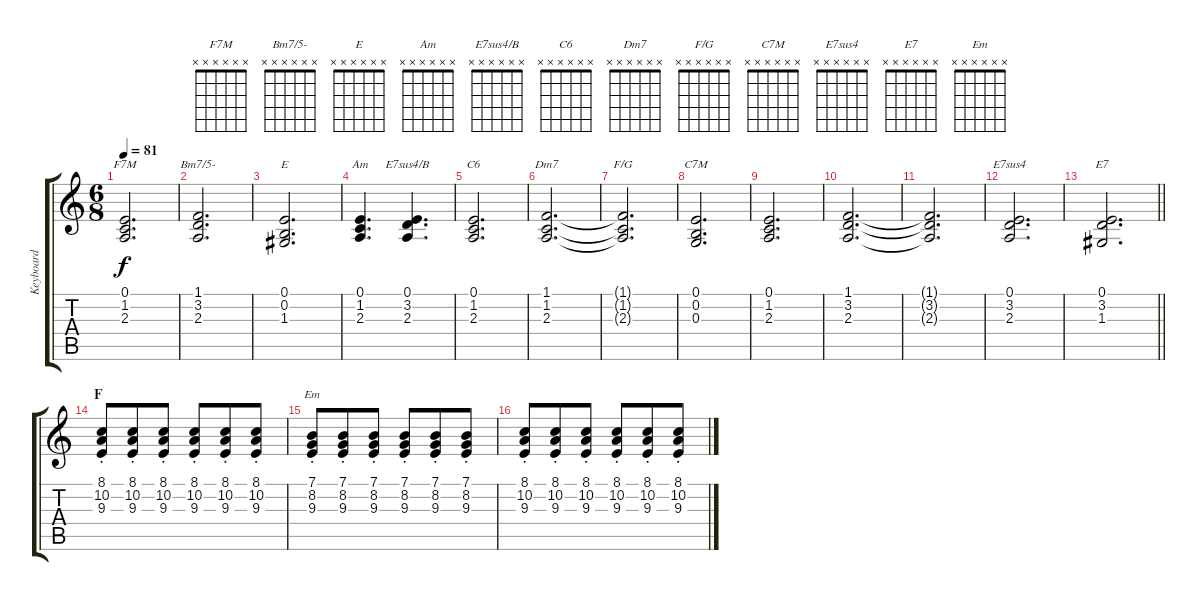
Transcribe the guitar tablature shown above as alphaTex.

\track ("Keyboard" "Keyboard") {instrument synthstrings2}
\staff {score tabs}
\tuning (E4 B3 G3 D3 A2 E2) {hide}
\chord ("F7M" x x x x x x)
\chord ("Bm7/5-" x x x x x x)
\chord ("E" x x x x x x)
\chord ("Am" x x x x x x)
\chord ("E7sus4/B" x x x x x x)
\chord ("C6" x x x x x x)
\chord ("Dm7" x x x x x x)
\chord ("F/G" x x x x x x)
\chord ("C7M" x x x x x x)
\chord ("E7sus4" x x x x x x)
\chord ("E7" x x x x x x)
\chord ("Em" x x x x x x)
\ts (6 8)
\tempo 81
\clef g2
\ks c
(0.1 1.2 2.3).2{d ch "F7M" dy f} |
(1.1 3.2 2.3).2{d ch "Bm7/5-"} |
(0.1 0.2 1.3).2{d ch "E"} |
(0.1 1.2 2.3).4{d ch "Am"} (0.1 3.2 2.3).4{d ch "E7sus4/B"} |
(0.1 1.2 2.3).2{d ch "C6"} |
(1.1 1.2 2.3).2{d ch "Dm7"} |
(1.1{t} 1.2{t} 2.3{t}).2{d ch "F/G"} |
(0.1 0.2 0.3).2{d ch "C7M"} |
(0.1 1.2 2.3).2{d} |
(1.1 3.2 2.3).2{d} |
(1.1{t} 3.2{t} 2.3{t}).2{d} |
(0.1 3.2 2.3).2{d ch "E7sus4"} |
\barLineRight lightlight
(0.1 3.2 1.3).2{d ch "E7"} |
\section ("" "F")
(8.1{st} 10.2{st} 9.3{st}).8 (8.1{st} 10.2{st} 9.3{st}).8 (8.1{st} 10.2{st} 9.3{st}).8 (8.1{st} 10.2{st} 9.3{st}).8 (8.1{st} 10.2{st} 9.3{st}).8 (8.1{st} 10.2{st} 9.3{st}).8 |
(7.1{st} 8.2{st} 9.3{st}).8{ch "Em"} (7.1{st} 8.2{st} 9.3{st}).8 (7.1{st} 8.2{st} 9.3{st}).8 (7.1{st} 8.2{st} 9.3{st}).8 (7.1{st} 8.2{st} 9.3{st}).8 (7.1{st} 8.2{st} 9.3{st}).8 |
(8.1{st} 10.2{st} 9.3{st}).8 (8.1{st} 10.2{st} 9.3{st}).8 (8.1{st} 10.2{st} 9.3{st}).8 (8.1{st} 10.2{st} 9.3{st}).8 (8.1{st} 10.2{st} 9.3{st}).8 (8.1{st} 10.2{st} 9.3{st}).8
